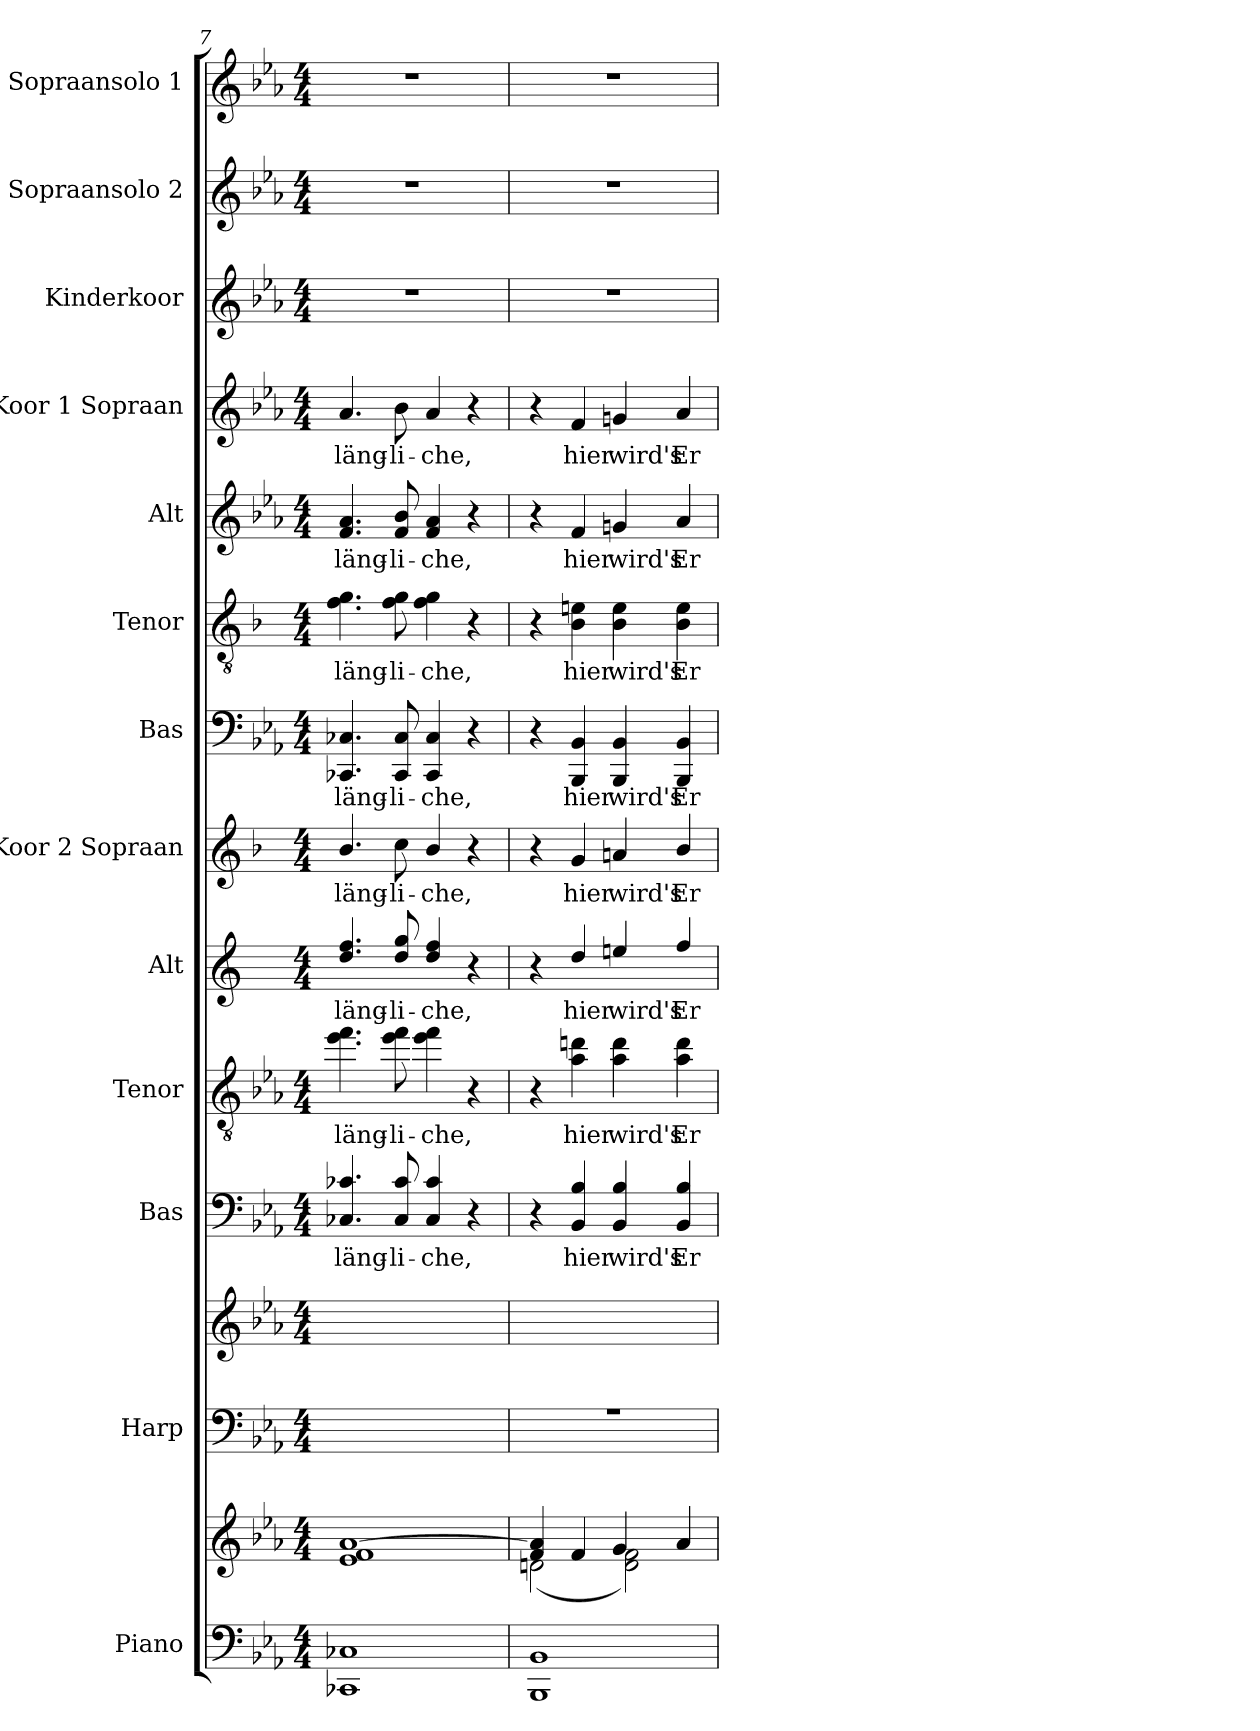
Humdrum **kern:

**kern	**kern	**kern	**kern	**kern	**text	**kern	**text	**kern	**text	**kern	**text	**kern	**text	**kern	**text	**kern	**text	**kern	**text	**kern	**kern	**kern
*part13	*part13	*part12	*part12	*part11	*part11	*part10	*part10	*part9	*part9	*part8	*part8	*part7	*part7	*part6	*part6	*part5	*part5	*part4	*part4	*part3	*part2	*part1
*staff15	*staff14	*staff13	*staff12	*staff11	*staff11	*staff10	*staff10	*staff9	*staff9	*staff8	*staff8	*staff7	*staff7	*staff6	*staff6	*staff5	*staff5	*staff4	*staff4	*staff3	*staff2	*staff1
*I"Piano	*	*I"Harp	*	*I"Bas	*	*I"Tenor	*	*I"Alt	*	*I"Koor 2 Sopraan	*	*I"Bas	*	*I"Tenor	*	*I"Alt	*	*I"Koor 1 Sopraan	*	*I"Kinderkoor	*I"Sopraansolo 2	*I"Sopraansolo 1
*I'Pno.	*	*I'Hrp.	*	*I'Bs.	*	*I'T.	*	*I'A.	*	*I'S.	*	*I'Bs.	*	*I'T.	*	*I'A.	*	*I'S.	*	*I'Kk.	*I'2.S.	*I'1. S.
*clefF4	*clefG2	*clefF4	*clefG2	*clefF4	*	*clefGv2	*	*clefG2	*	*clefG2	*	*clefF4	*	*clefGv2	*	*clefG2	*	*clefG2	*	*clefG2	*clefG2	*clefG2
*	*	*	*	*ITrd12c21	*	*ITrd8c14	*	*ITrd5c9	*	*ITrd1c2	*	*	*	*ITrd1c2	*	*	*	*	*	*	*	*
*k[b-e-a-]	*k[b-e-a-]	*k[b-e-a-]	*k[b-e-a-]	*k[b-e-a-]	*	*k[b-e-a-]	*	*k[b-e-a-]	*	*k[b-e-a-]	*	*k[b-e-a-]	*	*k[b-e-a-]	*	*k[b-e-a-]	*	*k[b-e-a-]	*	*k[b-e-a-]	*k[b-e-a-]	*k[b-e-a-]
*M4/4	*M4/4	*M4/4	*M4/4	*M4/4	*	*M4/4	*	*M4/4	*	*M4/4	*	*M4/4	*	*M4/4	*	*M4/4	*	*M4/4	*	*M4/4	*M4/4	*M4/4
=7	=7	=7	=7	=7	=7	=7	=7	=7	=7	=7	=7	=7	=7	=7	=7	=7	=7	=7	=7	=7	=7	=7
1CC-X 1C-X	1e- 1f [1a-	1ryy	1ryy	4.CC-X/ 4.C-X/	-läng-	4.e-\ 4.f\	-läng-	4.f/ 4.a-/	-läng-	4.a-/	-läng-	4.CC-X/ 4.C-X/	-läng-	4.e-\ 4.f\	-läng-	4.f/ 4.a-/	-läng-	4.a-/	-läng-	1r	1r	1r
.	.	.	.	8CC-/ 8C-/	-li-	8e-\ 8f\	-li-	8f/ 8b-/	-li--	8b-\	-li--	8CC-/ 8C-/	-li-	8e-\ 8f\	-li-	8f/ 8b-/	-li--	8b-\	-li--	.	.	.
.	.	.	.	4CC-/ 4C-/	-che,	4e-\ 4f\	-che,	4f/ 4a-/	-che,	4a-/	-che,	4CC-/ 4C-/	-che,	4e-\ 4f\	-che,	4f/ 4a-/	-che,	4a-/	-che,	.	.	.
.	.	.	.	4r	.	4r	.	4r	.	4r	.	4r	.	4r	.	4r	.	4r	.	.	.	.
!!LO:PB:g=z
=8	=8	=8	=8	=8	=8	=8	=8	=8	=8	=8	=8	=8	=8	=8	=8	=8	=8	=8	=8	=8	=8	=8
*	*^	*^	*	*	*	*	*	*	*	*	*	*	*	*	*	*	*	*	*	*	*	*
1BBB- 1BB-	4f/ 4a-/]	(2dn\	1r	1ryy	1ryy	4r	.	4r	.	4r	.	4r	.	4r	.	4r	.	4r	.	4r	.	1r	1r	1r
.	4f/	.	.	.	.	4BBB-/ 4BB-/	hier	4A-\ 4dn\	hier	4f/	hier	4f/	hier	4BBB-/ 4BB-/	hier	4A-\ 4dn\	hier	4f/	hier	4f/	hier	.	.	.
.	4g/	2d\ 2f\)	.	.	.	4BBB-/ 4BB-/	wird's	4A-\ 4d\	wird's	4gn/	wird's	4gn/	wird's	4BBB-/ 4BB-/	wird's	4A-\ 4d\	wird's	4gn/	wird's	4gn/	wird's	.	.	.
.	4a-/	.	.	.	.	4BBB-/ 4BB-/	Er-	4A-\ 4d\	Er-	4a-/	Er-	4a-/	Er-	4BBB-/ 4BB-/	Er-	4A-\ 4d\	Er-	4a-/	Er-	4a-/	Er-	.	.	.
*	*v	*v	*	*	*	*	*	*	*	*	*	*	*	*	*	*	*	*	*	*	*	*	*	*
*	*	*v	*v	*	*	*	*	*	*	*	*	*	*	*	*	*	*	*	*	*	*	*	*
=	=	=	=	=	=	=	=	=	=	=	=	=	=	=	=	=	=	=	=	=	=	=
*-	*-	*-	*-	*-	*-	*-	*-	*-	*-	*-	*-	*-	*-	*-	*-	*-	*-	*-	*-	*-	*-	*-
